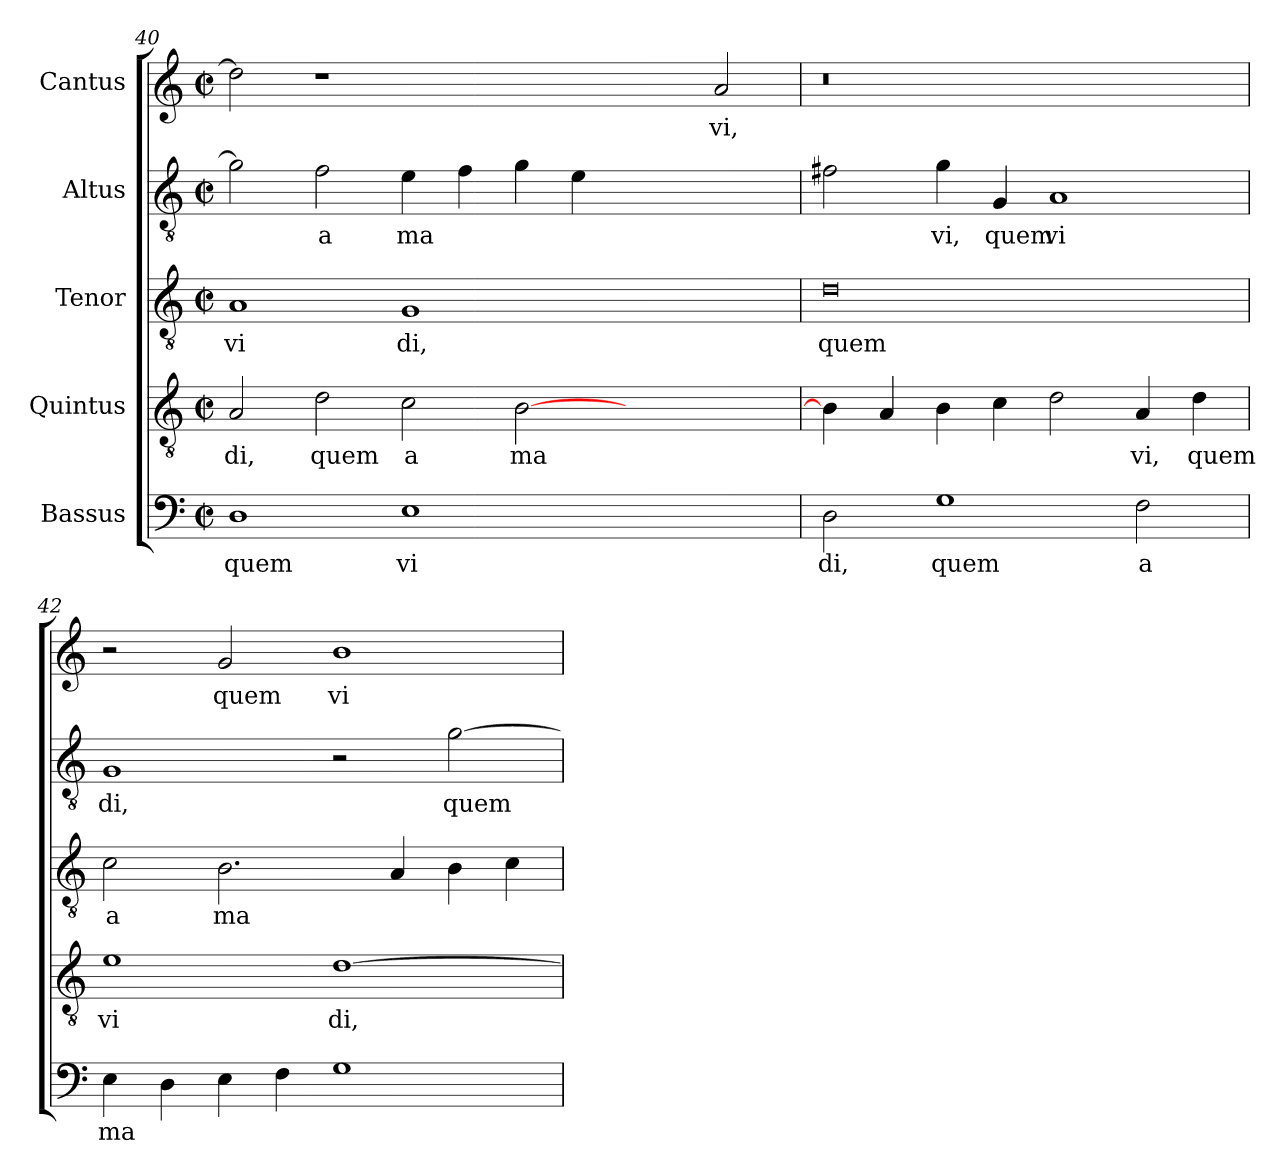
**kern	**text	**kern	**text	**kern	**text	**kern	**text	**kern	**text
*part5	*part5	*part4	*part4	*part3	*part3	*part2	*part2	*part1	*part1
*staff5	*staff5	*staff4	*staff4	*staff3	*staff3	*staff2	*staff2	*staff1	*staff1
*I"Bassus	*	*I"Quintus	*	*I"Tenor	*	*I"Altus	*	*I"Cantus	*
*clefF4	*	*clefGv2	*	*clefGv2	*	*clefGv2	*	*clefG2	*
*	*	*	*	*k[]	*	*	*	*k[]	*
*	*	*	*	*C:	*	*	*	*C:	*
*M2/2	*	*M2/2	*	*M2/2	*	*M2/2	*	*M2/2	*
*met(c|)	*	*met(c|)	*	*met(c|)	*	*met(c|)	*	*met(c|)	*
=40	=40	=40	=40	=40	=40	=40	=40	=40	=40
!	!LO:LY:b:cj	!	!LO:LY:b:cj	!	!LO:LY:b:cj	!	!	!	!
1D	quem	2A/	di,	1A	vi	2g\]	.	2dd\]	.
!	!	!	!LO:LY:b:cj	!	!	!	!LO:LY:b:cj	!LO:N:vis=1	!
.	.	2d\	quem	.	.	2f\	a	0r	.
!	!LO:LY:b:cj	!	!LO:LY:b:cj	!	!LO:LY:b:cj	!	!LO:LY:b	!	!
1E	vi	2c\	a	1G	di,	4e\	ma	.	.
.	.	.	.	.	.	4f\	.	.	.
!	!	!	!LO:LY:b	!	!	!	!	!	!
.	.	[>2B\	ma	.	.	4g\	.	.	.
.	.	.	.	.	.	4e\	.	.	.
1ryy	.	1ryy	.	1ryy	.	1ryy	.	.	.
!	!	!	!	!	!	!	!	!	!LO:LY:b:cj
.	.	.	.	.	.	.	.	2a/	vi,
=41	=41	=41	=41	=41	=41	=41	=41	=41	=41
!	!LO:LY:b:cj	!	!	!	!LO:LY:b:cj	!	!	!	!
2D\	di,	4B\]	.	0d	quem	2f#X\	.	0r	.
.	.	4A/	.	.	.	.	.	.	.
!	!LO:LY:b:cj	!	!	!	!	!	!LO:LY:b:cj	!	!
1G	quem	4B\	.	.	.	4g\	vi,	.	.
!	!	!	!	!	!	!	!LO:LY:b:cj	!	!
.	.	4c\	.	.	.	4G/	quem	.	.
!	!	!	!	!	!	!	!LO:LY:b:cj	!	!
.	.	2d\	.	.	.	1A	vi	.	.
!	!LO:LY:b:cj	!	!LO:LY:b:cj	!	!	!	!	!	!
2F\	a	4A/	vi,	.	.	.	.	.	.
!	!	!	!LO:LY:b:cj	!	!	!	!	!	!
.	.	4d\	quem	.	.	.	.	.	.
!!LO:LB:g=z
=42	=42	=42	=42	=42	=42	=42	=42	=42	=42
!	!LO:LY:b	!	!LO:LY:b:cj	!	!LO:LY:b:cj	!	!LO:LY:b:cj	!	!
4E\	ma	1e	vi	2c\	a	1G	di,	2r	.
4D\	.	.	.	.	.	.	.	.	.
!	!	!	!	!	!LO:LY:b	!	!	!	!LO:LY:b:cj
4E\	.	.	.	2.B\	ma	.	.	2g/	quem
4F\	.	.	.	.	.	.	.	.	.
!	!	!	!LO:LY:b:cj	!	!	!	!	!	!LO:LY:b:cj
1G	.	[>1d	di,	.	.	2r	.	1b	vi-
.	.	.	.	4A/	.	.	.	.	.
!	!	!	!	!	!	!	!LO:LY:b	!	!
.	.	.	.	4B\	.	[>2g\	quem	.	.
.	.	.	.	4c\	.	.	.	.	.
=	=	=	=	=	=	=	=	=	=
*-	*-	*-	*-	*-	*-	*-	*-	*-	*-
